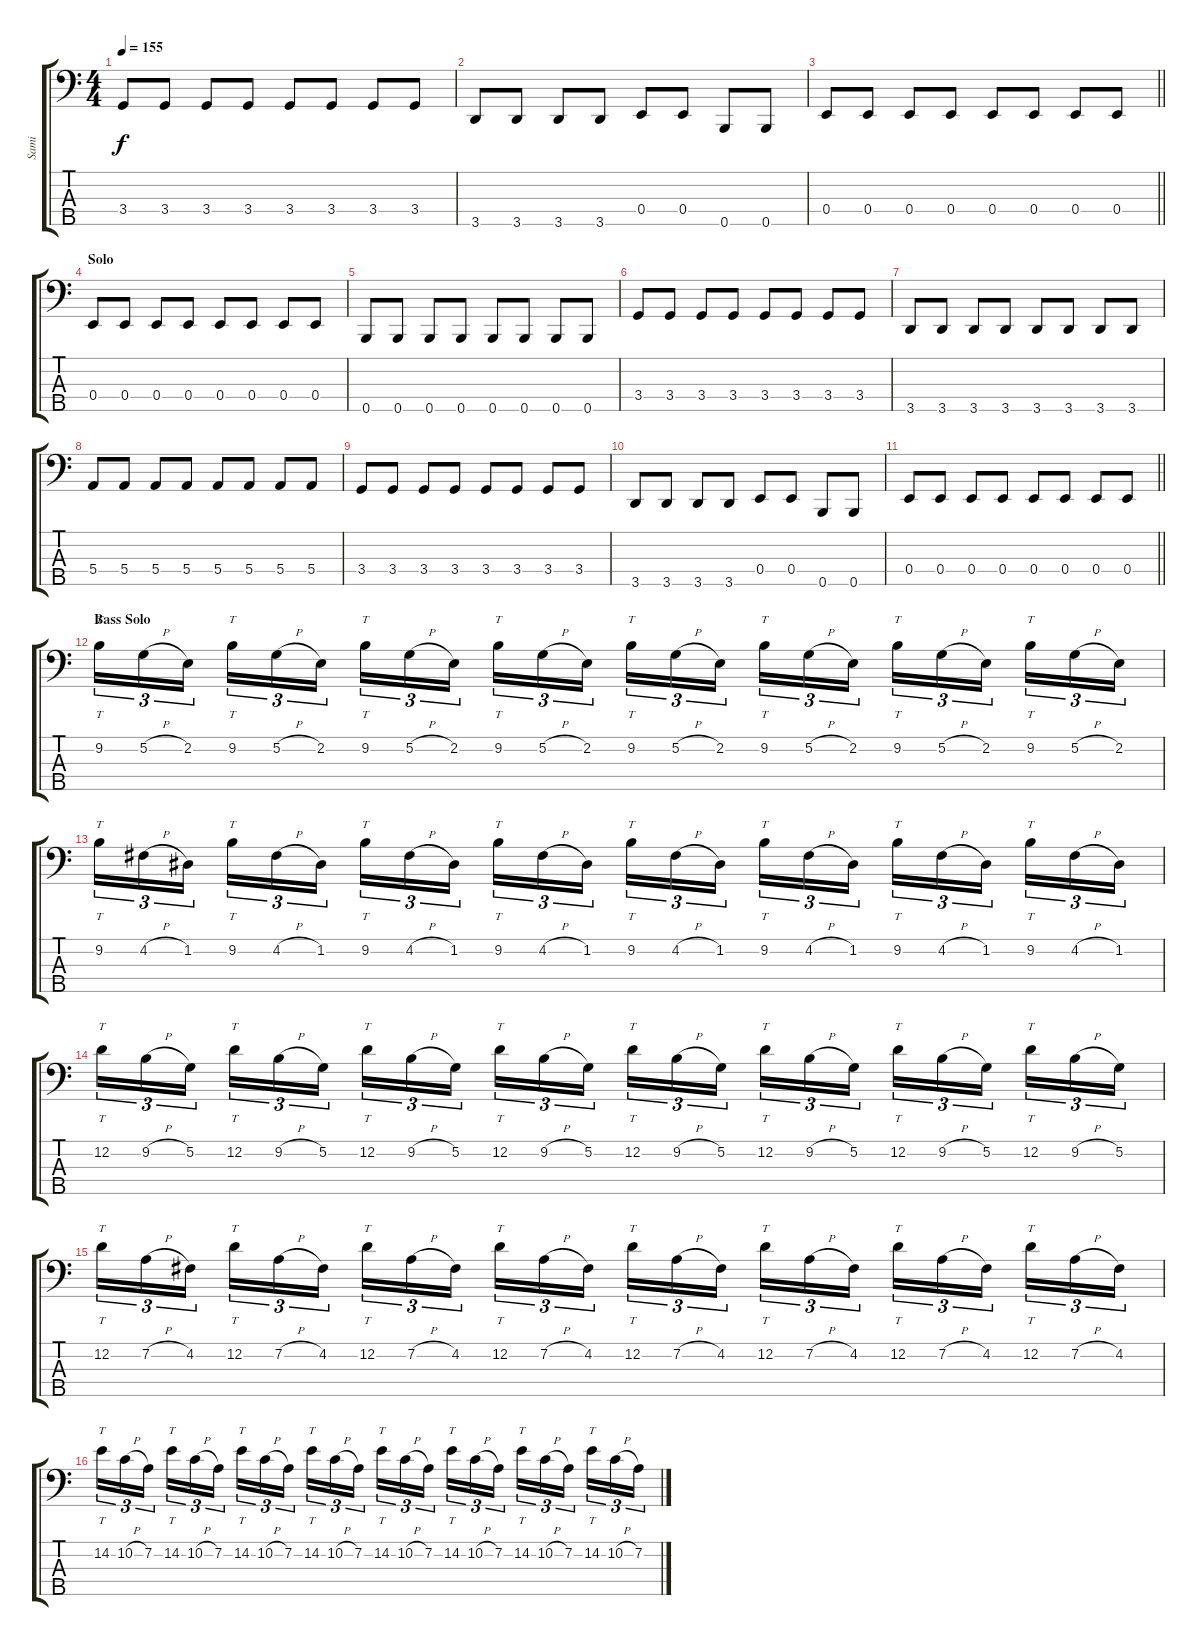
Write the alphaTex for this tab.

\track ("Sami" "Sami") {instrument electricbassfinger}
\staff {score tabs}
\tuning (G2 D2 A1 E1 B0) {hide}
\ts (4 4)
\tempo 155
\clef f4
\ks c
3.4.8{dy f} 3.4.8 3.4.8 3.4.8 3.4.8 3.4.8 3.4.8 3.4.8 |
3.5.8 3.5.8 3.5.8 3.5.8 0.4.8 0.4.8 0.5.8 0.5.8 |
\barLineRight lightlight
0.4.8 0.4.8 0.4.8 0.4.8 0.4.8 0.4.8 0.4.8 0.4.8 |
\section ("" "Solo")
0.4.8 0.4.8 0.4.8 0.4.8 0.4.8 0.4.8 0.4.8 0.4.8 |
0.5.8 0.5.8 0.5.8 0.5.8 0.5.8 0.5.8 0.5.8 0.5.8 |
3.4.8 3.4.8 3.4.8 3.4.8 3.4.8 3.4.8 3.4.8 3.4.8 |
3.5.8 3.5.8 3.5.8 3.5.8 3.5.8 3.5.8 3.5.8 3.5.8 |
5.4.8 5.4.8 5.4.8 5.4.8 5.4.8 5.4.8 5.4.8 5.4.8 |
3.4.8 3.4.8 3.4.8 3.4.8 3.4.8 3.4.8 3.4.8 3.4.8 |
3.5.8 3.5.8 3.5.8 3.5.8 0.4.8 0.4.8 0.5.8 0.5.8 |
\barLineRight lightlight
0.4.8 0.4.8 0.4.8 0.4.8 0.4.8 0.4.8 0.4.8 0.4.8 |
\section ("" "Bass Solo")
9.2.16{tt tu (3 2) volume 14} 5.2{h}.16{tu (3 2)} 2.2.16{tu (3 2)} 9.2.16{tt tu (3 2)} 5.2{h}.16{tu (3 2)} 2.2.16{tu (3 2)} 9.2.16{tt tu (3 2)} 5.2{h}.16{tu (3 2)} 2.2.16{tu (3 2)} 9.2.16{tt tu (3 2)} 5.2{h}.16{tu (3 2)} 2.2.16{tu (3 2)} 9.2.16{tt tu (3 2)} 5.2{h}.16{tu (3 2)} 2.2.16{tu (3 2)} 9.2.16{tt tu (3 2)} 5.2{h}.16{tu (3 2)} 2.2.16{tu (3 2)} 9.2.16{tt tu (3 2)} 5.2{h}.16{tu (3 2)} 2.2.16{tu (3 2)} 9.2.16{tt tu (3 2)} 5.2{h}.16{tu (3 2)} 2.2.16{tu (3 2)} |
9.2.16{tt tu (3 2)} 4.2{h}.16{tu (3 2)} 1.2.16{tu (3 2)} 9.2.16{tt tu (3 2)} 4.2{h}.16{tu (3 2)} 1.2.16{tu (3 2)} 9.2.16{tt tu (3 2)} 4.2{h}.16{tu (3 2)} 1.2.16{tu (3 2)} 9.2.16{tt tu (3 2)} 4.2{h}.16{tu (3 2)} 1.2.16{tu (3 2)} 9.2.16{tt tu (3 2)} 4.2{h}.16{tu (3 2)} 1.2.16{tu (3 2)} 9.2.16{tt tu (3 2)} 4.2{h}.16{tu (3 2)} 1.2.16{tu (3 2)} 9.2.16{tt tu (3 2)} 4.2{h}.16{tu (3 2)} 1.2.16{tu (3 2)} 9.2.16{tt tu (3 2)} 4.2{h}.16{tu (3 2)} 1.2.16{tu (3 2)} |
12.2.16{tt tu (3 2)} 9.2{h}.16{tu (3 2)} 5.2.16{tu (3 2)} 12.2.16{tt tu (3 2)} 9.2{h}.16{tu (3 2)} 5.2.16{tu (3 2)} 12.2.16{tt tu (3 2)} 9.2{h}.16{tu (3 2)} 5.2.16{tu (3 2)} 12.2.16{tt tu (3 2)} 9.2{h}.16{tu (3 2)} 5.2.16{tu (3 2)} 12.2.16{tt tu (3 2)} 9.2{h}.16{tu (3 2)} 5.2.16{tu (3 2)} 12.2.16{tt tu (3 2)} 9.2{h}.16{tu (3 2)} 5.2.16{tu (3 2)} 12.2.16{tt tu (3 2)} 9.2{h}.16{tu (3 2)} 5.2.16{tu (3 2)} 12.2.16{tt tu (3 2)} 9.2{h}.16{tu (3 2)} 5.2.16{tu (3 2)} |
12.2.16{tt tu (3 2)} 7.2{h}.16{tu (3 2)} 4.2.16{tu (3 2)} 12.2.16{tt tu (3 2)} 7.2{h}.16{tu (3 2)} 4.2.16{tu (3 2)} 12.2.16{tt tu (3 2)} 7.2{h}.16{tu (3 2)} 4.2.16{tu (3 2)} 12.2.16{tt tu (3 2)} 7.2{h}.16{tu (3 2)} 4.2.16{tu (3 2)} 12.2.16{tt tu (3 2)} 7.2{h}.16{tu (3 2)} 4.2.16{tu (3 2)} 12.2.16{tt tu (3 2)} 7.2{h}.16{tu (3 2)} 4.2.16{tu (3 2)} 12.2.16{tt tu (3 2)} 7.2{h}.16{tu (3 2)} 4.2.16{tu (3 2)} 12.2.16{tt tu (3 2)} 7.2{h}.16{tu (3 2)} 4.2.16{tu (3 2)} |
14.2.16{tt tu (3 2)} 10.2{h}.16{tu (3 2)} 7.2.16{tu (3 2)} 14.2.16{tt tu (3 2)} 10.2{h}.16{tu (3 2)} 7.2.16{tu (3 2)} 14.2.16{tt tu (3 2)} 10.2{h}.16{tu (3 2)} 7.2.16{tu (3 2)} 14.2.16{tt tu (3 2)} 10.2{h}.16{tu (3 2)} 7.2.16{tu (3 2)} 14.2.16{tt tu (3 2)} 10.2{h}.16{tu (3 2)} 7.2.16{tu (3 2)} 14.2.16{tt tu (3 2)} 10.2{h}.16{tu (3 2)} 7.2.16{tu (3 2)} 14.2.16{tt tu (3 2)} 10.2{h}.16{tu (3 2)} 7.2.16{tu (3 2)} 14.2.16{tt tu (3 2)} 10.2{h}.16{tu (3 2)} 7.2.16{tu (3 2)}
